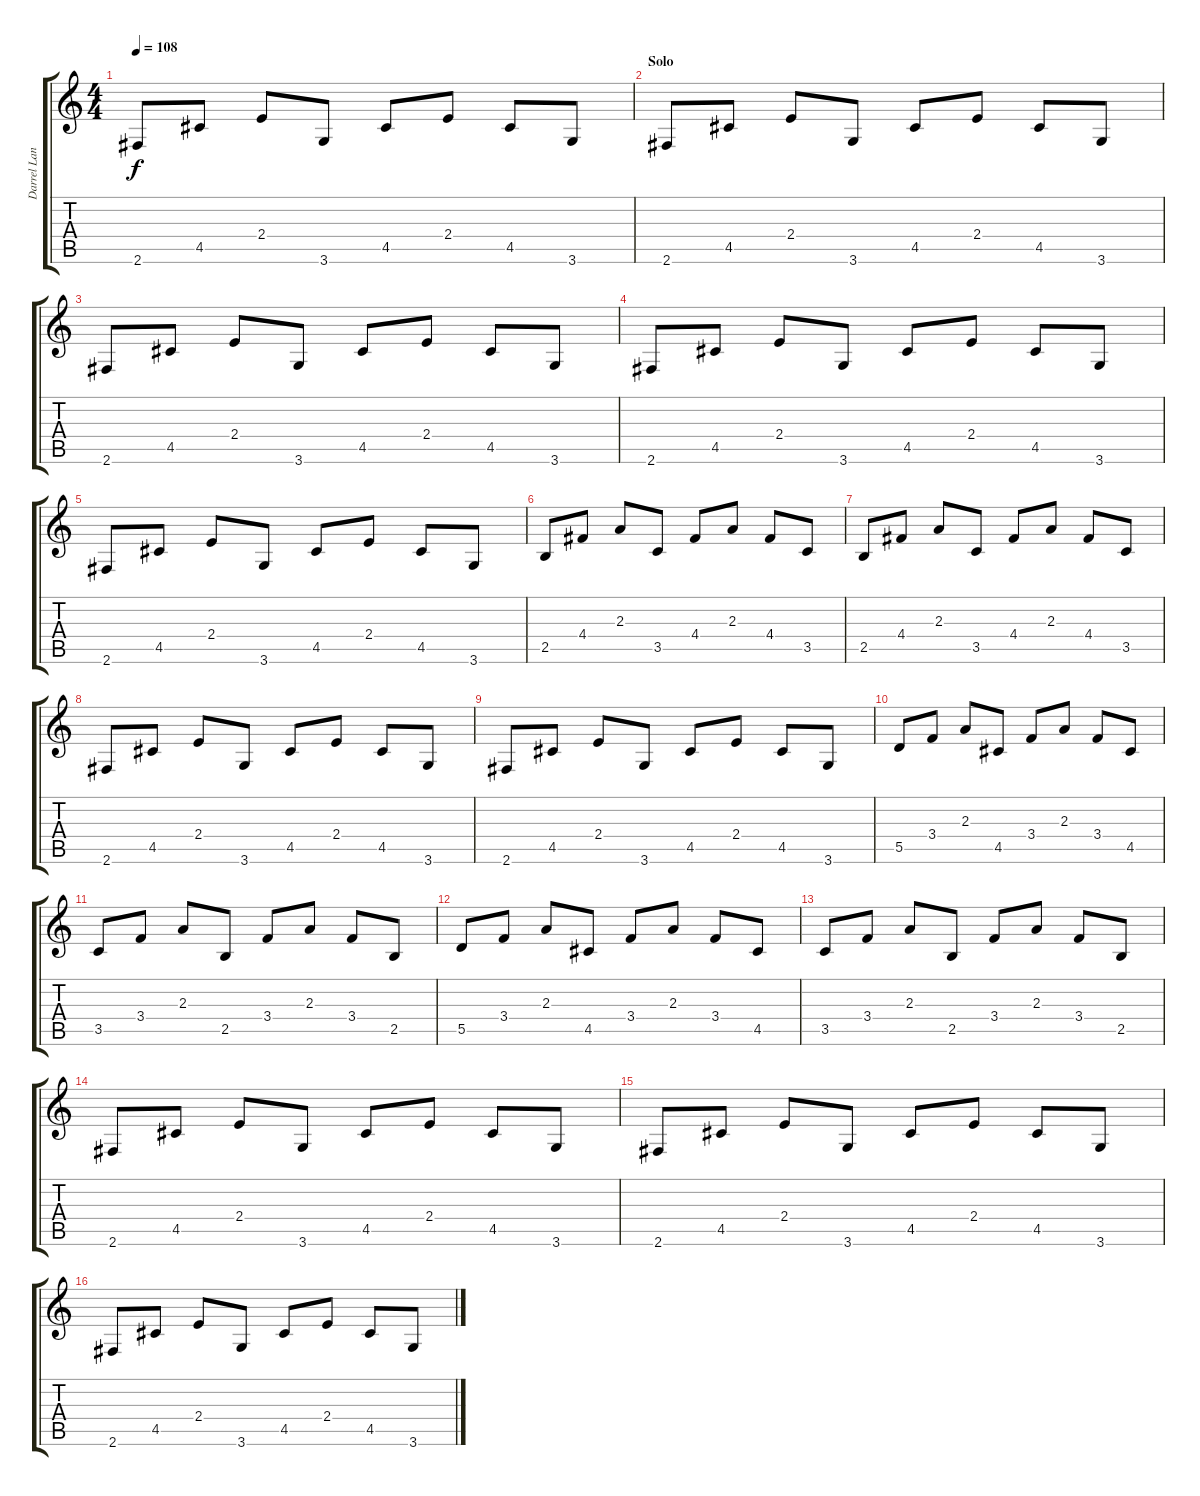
\track ("Darrel Lance Abbot" "Darrel Lan") {instrument acousticguitarsteel}
\staff {score tabs}
\tuning (E4 B3 G3 D3 A2 E2) {hide}
\ts (4 4)
\tempo 108
\clef g2
\ks c
2.6.8{dy f} 4.5.8 2.4.8 3.6.8 4.5.8 2.4.8 4.5.8 3.6.8 |
\section ("" "Solo")
2.6.8 4.5.8 2.4.8 3.6.8 4.5.8 2.4.8 4.5.8 3.6.8 |
2.6.8 4.5.8 2.4.8 3.6.8 4.5.8 2.4.8 4.5.8 3.6.8 |
2.6.8 4.5.8 2.4.8 3.6.8 4.5.8 2.4.8 4.5.8 3.6.8 |
2.6.8 4.5.8 2.4.8 3.6.8 4.5.8 2.4.8 4.5.8 3.6.8 |
2.5.8 4.4.8 2.3.8 3.5.8 4.4.8 2.3.8 4.4.8 3.5.8 |
2.5.8 4.4.8 2.3.8 3.5.8 4.4.8 2.3.8 4.4.8 3.5.8 |
2.6.8 4.5.8 2.4.8 3.6.8 4.5.8 2.4.8 4.5.8 3.6.8 |
2.6.8 4.5.8 2.4.8 3.6.8 4.5.8 2.4.8 4.5.8 3.6.8 |
5.5.8 3.4.8 2.3.8 4.5.8 3.4.8 2.3.8 3.4.8 4.5.8 |
3.5.8 3.4.8 2.3.8 2.5.8 3.4.8 2.3.8 3.4.8 2.5.8 |
5.5.8 3.4.8 2.3.8 4.5.8 3.4.8 2.3.8 3.4.8 4.5.8 |
3.5.8 3.4.8 2.3.8 2.5.8 3.4.8 2.3.8 3.4.8 2.5.8 |
2.6.8 4.5.8 2.4.8 3.6.8 4.5.8 2.4.8 4.5.8 3.6.8 |
2.6.8 4.5.8 2.4.8 3.6.8 4.5.8 2.4.8 4.5.8 3.6.8 |
2.6.8 4.5.8 2.4.8 3.6.8 4.5.8 2.4.8 4.5.8 3.6.8
